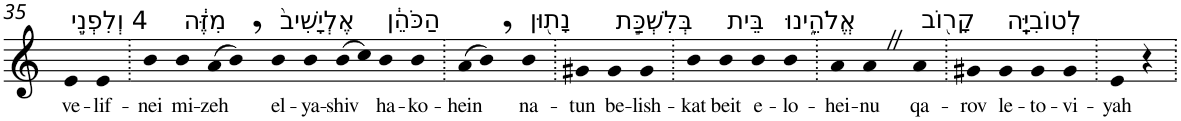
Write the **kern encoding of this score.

**kern	**text
*part1	*part1
*staff1	*staff1
*I"Piano	*
*I'Pno	*
!!LO:PB:g=z
*clefG2	*
*k[]	*
=35	=35
!LO:TX:a:t=4 וְלִפְנֵ֣י	!
!	!LO:LY:b
4e	ve-
!	!LO:LY:b
4e	-lif-
=36.	=36.
!	!LO:LY:b
4b	-nei
!LO:TX:a:t=מִזֶּ֔ה	!
!	!LO:LY:b
4b	mi-
!	!LO:LY:b
(>8a	-zeh
8b,)	.
!LO:TX:a:t=אֶלְיָשִׁיב֙	!
!	!LO:LY:b
4b	el-
!	!LO:LY:b
4b	-ya-
!	!LO:LY:b
(>8b	-shiv
8cc)	.
!LO:TX:a:t=הַכֹּהֵ֔ן	!
!	!LO:LY:b
4b	ha-
!	!LO:LY:b
4b	-ko-
=37.	=37.
!	!LO:LY:b
(>8a	-hein
8b,)	.
!LO:TX:a:t=נָת֖וּן	!
!	!LO:LY:b
4b	na-
=38.	=38.
!	!LO:LY:b
4g#X	-tun
!LO:TX:a:t=בְּלִשְׁכַּ֣ת	!
!	!LO:LY:b
4g#	be-
!	!LO:LY:b
4g#	-lish-
=39.	=39.
!	!LO:LY:b
4b	-kat
!LO:TX:a:t=בֵּית	!
!	!LO:LY:b
4b	beit
!LO:TX:a:t=אֱלֹהֵ֑ינוּ	!
!	!LO:LY:b
4b	e-
!	!LO:LY:b
4b	-lo-
=40.	=40.
!	!LO:LY:b
4a	-hei-
!	!LO:LY:b
4aZ	-nu
!LO:TX:a:t=קָר֖וֹב	!
!	!LO:LY:b
4a	qa-
=41.	=41.
!	!LO:LY:b
4g#X	-rov
!LO:TX:a:t=לְטוֹבִיָּֽה	!
!	!LO:LY:b
4g#	le-
!	!LO:LY:b
4g#	-to-
!	!LO:LY:b
4g#	-vi-
=42.	=42.
!	!LO:LY:b
4e	-yah
4r	.
=.	=.
*-	*-
